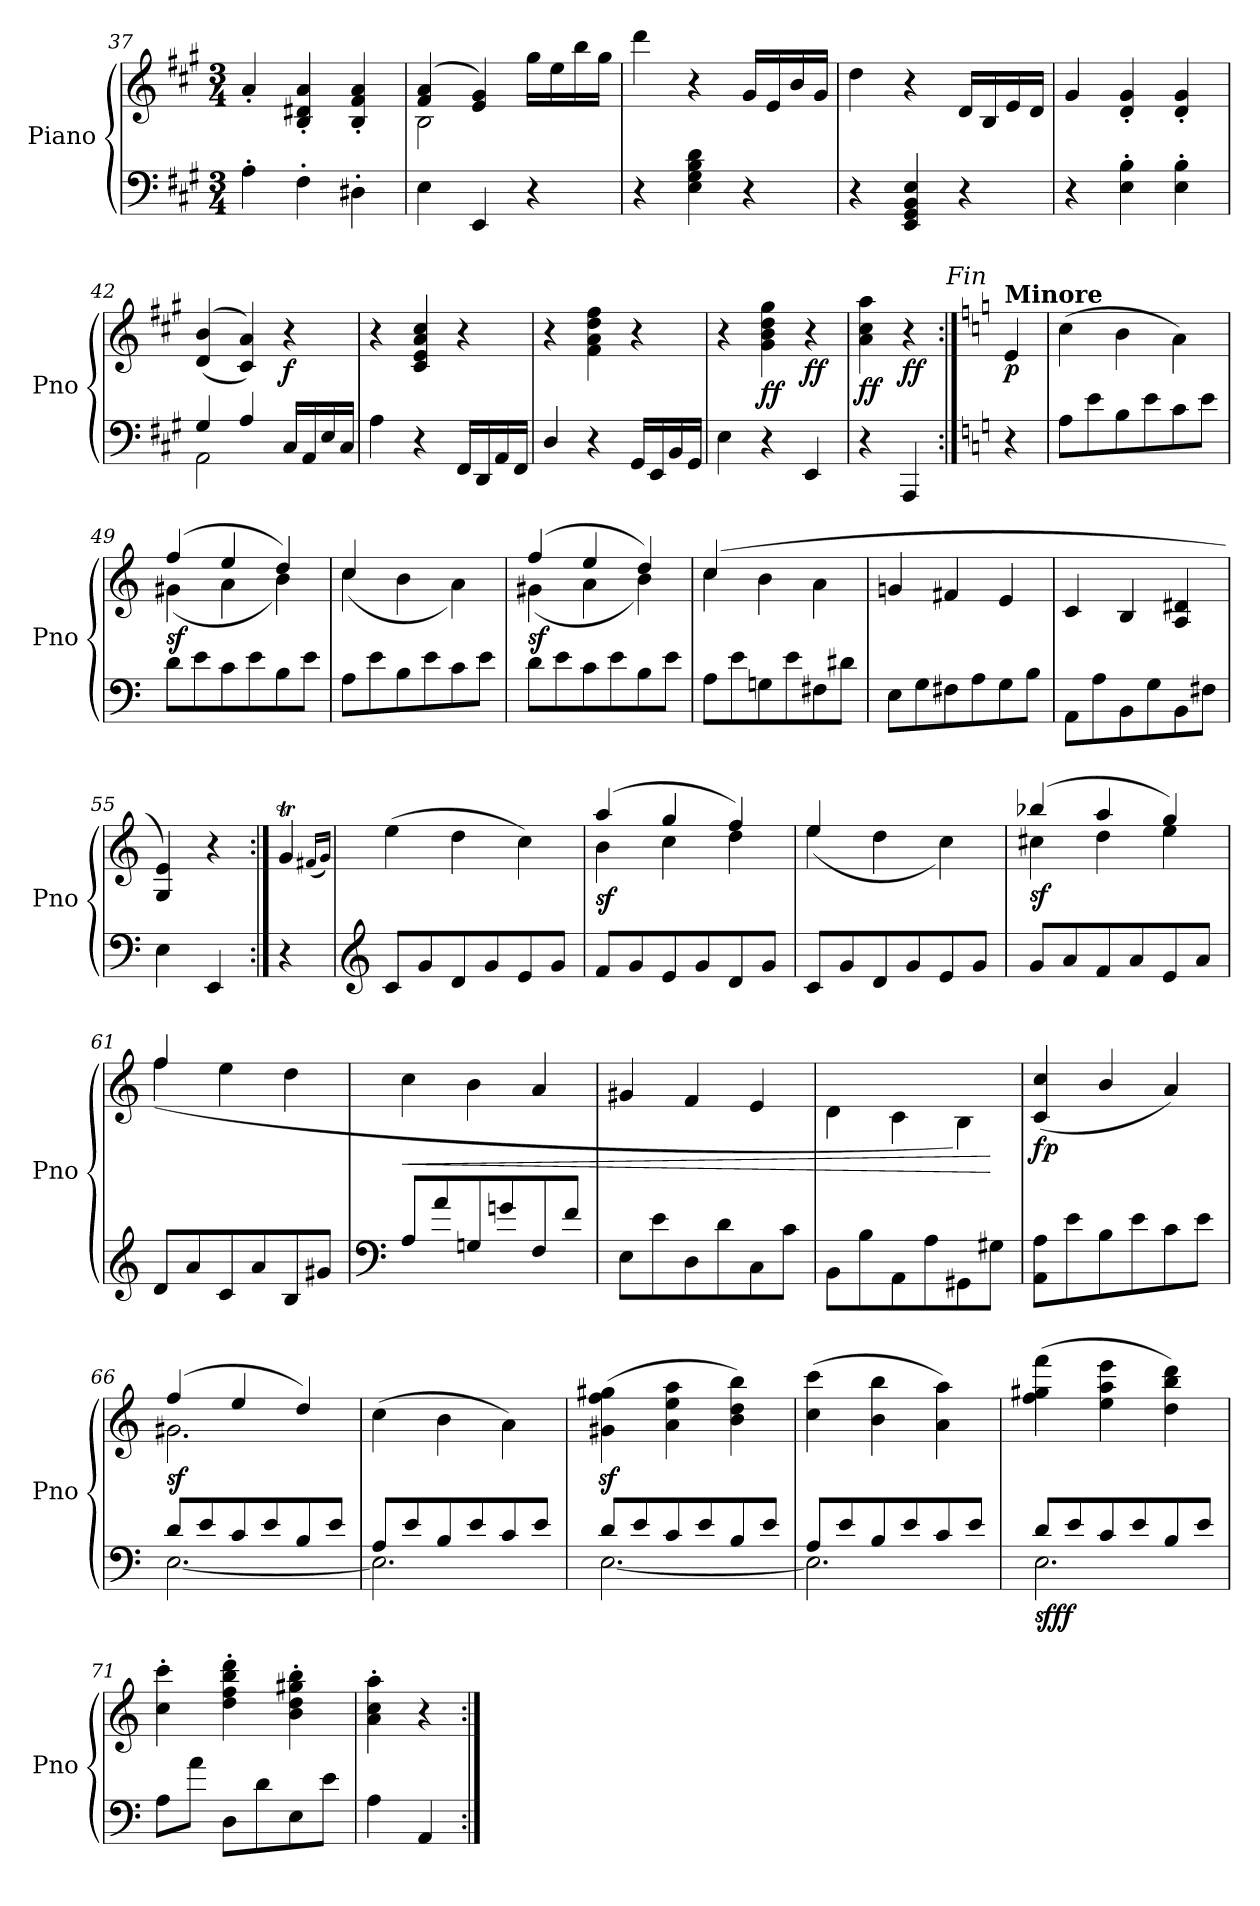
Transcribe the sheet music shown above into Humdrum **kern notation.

**kern	**kern	**dynam
*part1	*part1	*part1
*staff2	*staff1	*staff1/2
*I"Piano	*	*
*I'Pno	*	*
*clefF4	*clefG2	*
*k[f#c#g#]	*k[f#c#g#]	*
*A:	*A:	*
*M3/4	*M3/4	*
=37	=37	=37
4A'\	4a'/	.
4F#'\	4B/' 4d#X/' 4a/'	.
4D#X'\	4B/' 4f#/' 4a/'	.
!!LO:PB:g=z
=38	=38	=38
*	*^	*
4E\	(>4f#/ 4a/	2B\	.
4EE/	4e/ 4g#/)	.	.
4r	4ryy	16gg#\LL	.
.	.	16ee\	.
.	.	16bb\	.
.	.	16gg#\JJ	.
*	*v	*v	*
=39	=39	=39
4r	4ddd\	.
4E\ 4G#\ 4B\ 4d\	4r	.
4r	16g#/LL	.
.	16e/	.
.	16b/	.
.	16g#/JJ	.
=40	=40	=40
4r	4dd\	.
4EE/ 4GG#/ 4BB/ 4E/	4r	.
4r	16d/LL	.
.	16B/	.
.	16e/	.
.	16d/JJ	.
=41	=41	=41
4r	4g#/	.
4E\' 4B\'	4d/' 4g#/'	.
4E\' 4B\'	4d/' 4g#/'	.
=42	=42	=42
*^	*	*
4G#/	2AA\	(<(<4d/ 4b/	.
4A/	.	4c#/ 4a/))	.
!	!	!	!LO:DY:b
16C#/LL	4ryy	4r	f
16AA/	.	.	.
16E/	.	.	.
16C#/JJ	.	.	.
*v	*v	*	*
=43	=43	=43
4A\	4r	.
4r	4c#/ 4e/ 4a/ 4cc#/	.
16FF#/LL	4r	.
16DD/	.	.
16AA/	.	.
16FF#/JJ	.	.
=44	=44	=44
4D/	4r	.
4r	4f#\ 4a\ 4dd\ 4ff#\	.
16GG#/LL	4r	.
16EE/	.	.
16BB/	.	.
16GG#/JJ	.	.
=45	=45	=45
4E\	4r	.
!	!	!LO:DY:b
4r	4g#\ 4b\ 4dd\ 4gg#\	ff
!	!	!LO:DY:b
4EE/	4r	ff
!!LO:LB:g=z
=46	=46	=46
!	!	!LO:DY:b
4r	4a\ 4cc#\ 4aa\	ff
!	!	!LO:DY:b
4AAA/	4r	ff
!	!LO:TX:a:i:t=Fin	!
=47:|!	=47:|!	=47:|!
*k[]	*k[]	*
!	!LO:TX:a:B:t=Minore	!
!	!	!LO:DY:b
4r	4e/	p
=48	=48	=48
8A\L	(>4cc\	.
8e\	.	.
8B\	4b\	.
8e\	.	.
8c\	4a\)	.
8e\J	.	.
=49	=49	=49
*	*^	*
!	!	!	!LO:DY:b
8d\L	(>4ff/	(<4g#X\	sf
8e\	.	.	.
8c\	4ee/	4a\	.
8e\	.	.	.
8B\	4dd/)	4b\)	.
8e\J	.	.	.
=50	=50	=50	=50
8A\L	4cc/	(<4cc\	.
8e\	.	.	.
8B\	2ryy	4b\	.
8e\	.	.	.
8c\	.	4a\)	.
8e\J	.	.	.
=51	=51	=51	=51
!	!	!	!LO:DY:b
8d\L	(>4ff/	(<4g#X\	sf
8e\	.	.	.
8c\	4ee/	4a\	.
8e\	.	.	.
8B\	4dd/)	4b\)	.
8e\J	.	.	.
!!LO:LB:g=z	!!
=52	=52	=52	=52
8A\L	(>4cc/	4cc\	.
8e\	.	.	.
8Gn\	2ryy	4b\	.
8e\	.	.	.
8F#X\	.	4a\	.
8d#X\J	.	.	.
*	*v	*v	*
=53	=53	=53
8E\L	4gn/	.
8G\	.	.
8F#X\	4f#X/	.
8A\	.	.
8G\	4e/	.
8B\J	.	.
=54	=54	=54
8AA\L	4c/	.
8A\	.	.
8BB\	4B/	.
8G\	.	.
8BB\	4A/ 4d#X/	.
8F#X\J	.	.
=55	=55	=55
4E\	4G/ 4e/)	.
4EE/	4r	.
=56:|!	=56:|!	=56:|!
4r	4gT/	.
.	(<16qf#X/LL	.
.	16qg/JJ)	.
=57	=57	=57
*clefG2	*	*
8c/L	(>4ee\	.
8g/	.	.
8d/	4dd\	.
8g/	.	.
8e/	4cc\)	.
8g/J	.	.
=58	=58	=58
*	*^	*
!	!	!	!LO:DY:b
8f/L	(>4aa/	4b\	sf
8g/	.	.	.
8e/	4gg/	4cc\	.
8g/	.	.	.
8d/	4ff/)	4dd\	.
8g/J	.	.	.
!!LO:LB:g=z	!!
=59	=59	=59	=59
8c/L	4ee/	(>4ee\	.
8g/	.	.	.
8d/	2ryy	4dd\	.
8g/	.	.	.
8e/	.	4cc\)	.
8g/J	.	.	.
=60	=60	=60	=60
!	!	!	!LO:DY:b
8g/L	(>4bb-X/	4cc#X\	sf
8a/	.	.	.
8f/	4aa/	4dd\	.
8a/	.	.	.
8e/	4gg/)	4ee\	.
8a/J	.	.	.
=61	=61	=61	=61
8d/L	4ff/	(>4ff\	.
8a/	.	.	.
8c/	2ryy	4ee\	.
8a/	.	.	.
8B/	.	4dd\	.
8g#X/J	.	.	.
*	*v	*v	*
=62	=62	=62
*clefF4	*	*
!	!	!LO:HP:b
8A/L	4cc\	<
8a/	.	.
8Gn/	4b\	.
8gn/	.	.
8F/	4a/	.
8f/J	.	.
=63	=63	=63
8E\L	4g#X/	.
8e\	.	.
8D\	4f/	.
8d\	.	.
8C\	4e/	.
8c\J	.	.
=64	=64	=64
*	*^	*
8BB\L	2ryy	4d\	.
8B\	.	.	.
8AA\	.	4c\	.
8A\	.	.	.
8GG#X\	8ryy	4B\)	.
8G#X\J	8ryy	.	[
*	*v	*v	*
!!LO:LB:g=z
=65	=65	=65
!	!	!LO:DY:b
8AA\ 8A\L	(>4c/ 4cc/	fp
8e\	.	.
8B\	4b/	.
8e\	.	.
8c\	4a/)	.
8e\J	.	.
=66	=66	=66
*^	*^	*
!	!	!	!	!LO:DY:b
8d/L	[2.E\	(>4ff/	2.g#X\	sf
8e/	.	.	.	.
8c/	.	4ee/	.	.
8e/	.	.	.	.
8B/	.	4dd/)	.	.
8e/J	.	.	.	.
*	*	*v	*v	*
=67	=67	=67	=67
8A/L	2.E\]	(>4cc\	.
8e/	.	.	.
8B/	.	4b\	.
8e/	.	.	.
8c/	.	4a\)	.
8e/J	.	.	.
=68	=68	=68	=68
8d/L	[2.E\	(>4g#X\z< 4ff\z< 4gg#X\z<	.
8e/	.	.	.
8c/	.	4a\ 4ee\ 4aa\	.
8e/	.	.	.
8B/	.	4b\ 4dd\ 4bb\)	.
8e/J	.	.	.
=69	=69	=69	=69
8A/L	2.E\]	(>4cc\ 4ccc\	.
8e/	.	.	.
8B/	.	4b\ 4bb\	.
8e/	.	.	.
8c/	.	4a\ 4aa\)	.
8e/J	.	.	.
!!LO:PB:g=z
=70	=70	=70	=70
!	!	!	!LO:DY:b=2
!	!	!	!LO:DY:n=1:b
8d/L	2.E\	(>4ff\ 4gg#X\ 4fff\	sf ff
8e/	.	.	.
8c/	.	4ee\ 4aa\ 4eee\	.
8e/	.	.	.
8B/	.	4dd\ 4bb\ 4ddd\)	.
8e/J	.	.	.
*v	*v	*	*
=71	=71	=71
8A\L	4cc\' 4ccc\'	.
8a\J	.	.
8D\L	4dd\' 4ff\' 4bb\' 4ddd\'	.
8d\	.	.
8E\	4b\' 4dd\' 4gg#X\' 4bb\'	.
8e\J	.	.
=72	=72	=72
4A\	4a\' 4cc\' 4aa\'	.
4AA/	4r	.
=:|!	=:|!	=:|!
*-	*-	*-
